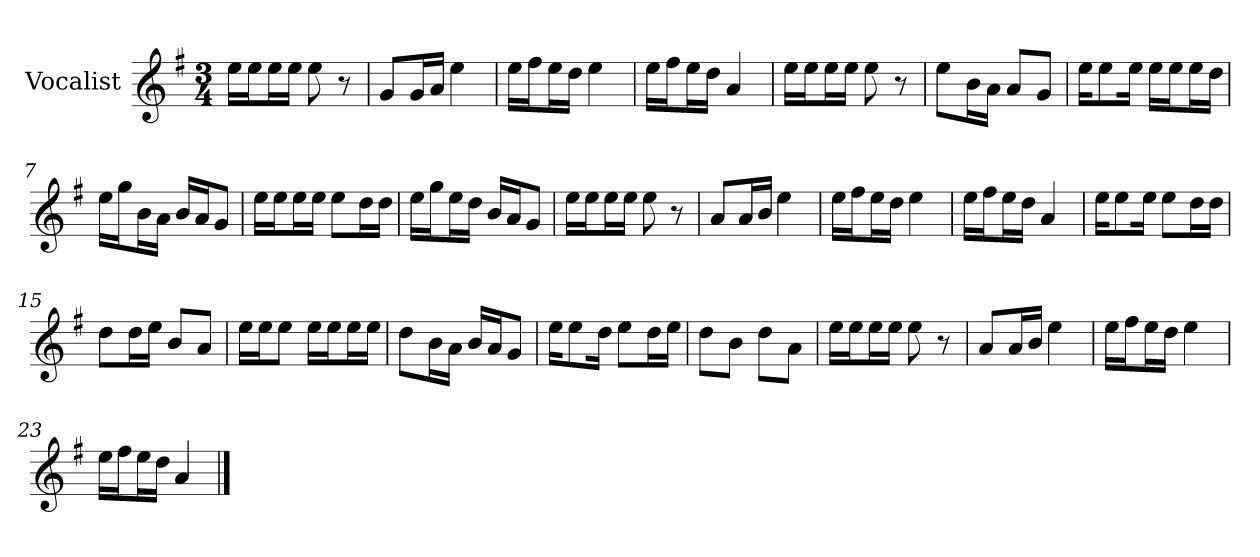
**kern
*part1
*staff1
*I"Vocalist
*k[f#]
*G:
*M3/4
=
16eeLL
16eeJ
16eeL
16eeJJ
8ee
8r
=1
8gL
16gL
16aJJ
4ee
=2
16eeLL
16ff#J
16eeL
16ddJJ
4ee
=3
16eeLL
16ff#J
16eeL
16ddJJ
4a
=4
16eeLL
16eeJ
16eeL
16eeJJ
8ee
8r
=5
8eeL
16bL
16aJJ
8aL
8gJ
=6
16eeKL
8ee
16eeJk
16eeLL
16eeJ
16eeL
16ddJJ
=7
16eeLL
16ggJ
16bL
16aJJ
16bLL
16aJ
8gJ
=8
16eeLL
16eeJ
16eeL
16eeJJ
8eeL
16ddL
16ddJJ
=9
16eeLL
16ggJ
16eeL
16ddJJ
16bLL
16aJ
8gJ
=10
16eeLL
16eeJ
16eeL
16eeJJ
8ee
8r
=11
8aL
16aL
16bJJ
4ee
=12
16eeLL
16ff#J
16eeL
16ddJJ
4ee
=13
16eeLL
16ff#J
16eeL
16ddJJ
4a
=14
16eeKL
8ee
16eeJk
8eeL
16ddL
16ddJJ
=15
8ddL
16ddL
16eeJJ
8bL
8aJ
=16
16eeLL
16eeJ
8eeJ
16eeLL
16eeJ
16eeL
16eeJJ
=17
8ddL
16bL
16aJJ
16bLL
16aJ
8gJ
=18
16eeKL
8ee
16ddJk
8eeL
16ddL
16eeJJ
=19
8ddL
8bJ
8ddL
8aJ
=20
16eeLL
16eeJ
16eeL
16eeJJ
8ee
8r
=21
8aL
16aL
16bJJ
4ee
=22
16eeLL
16ff#J
16eeL
16ddJJ
4ee
=23
16eeLL
16ff#J
16eeL
16ddJJ
4a
==
*-
